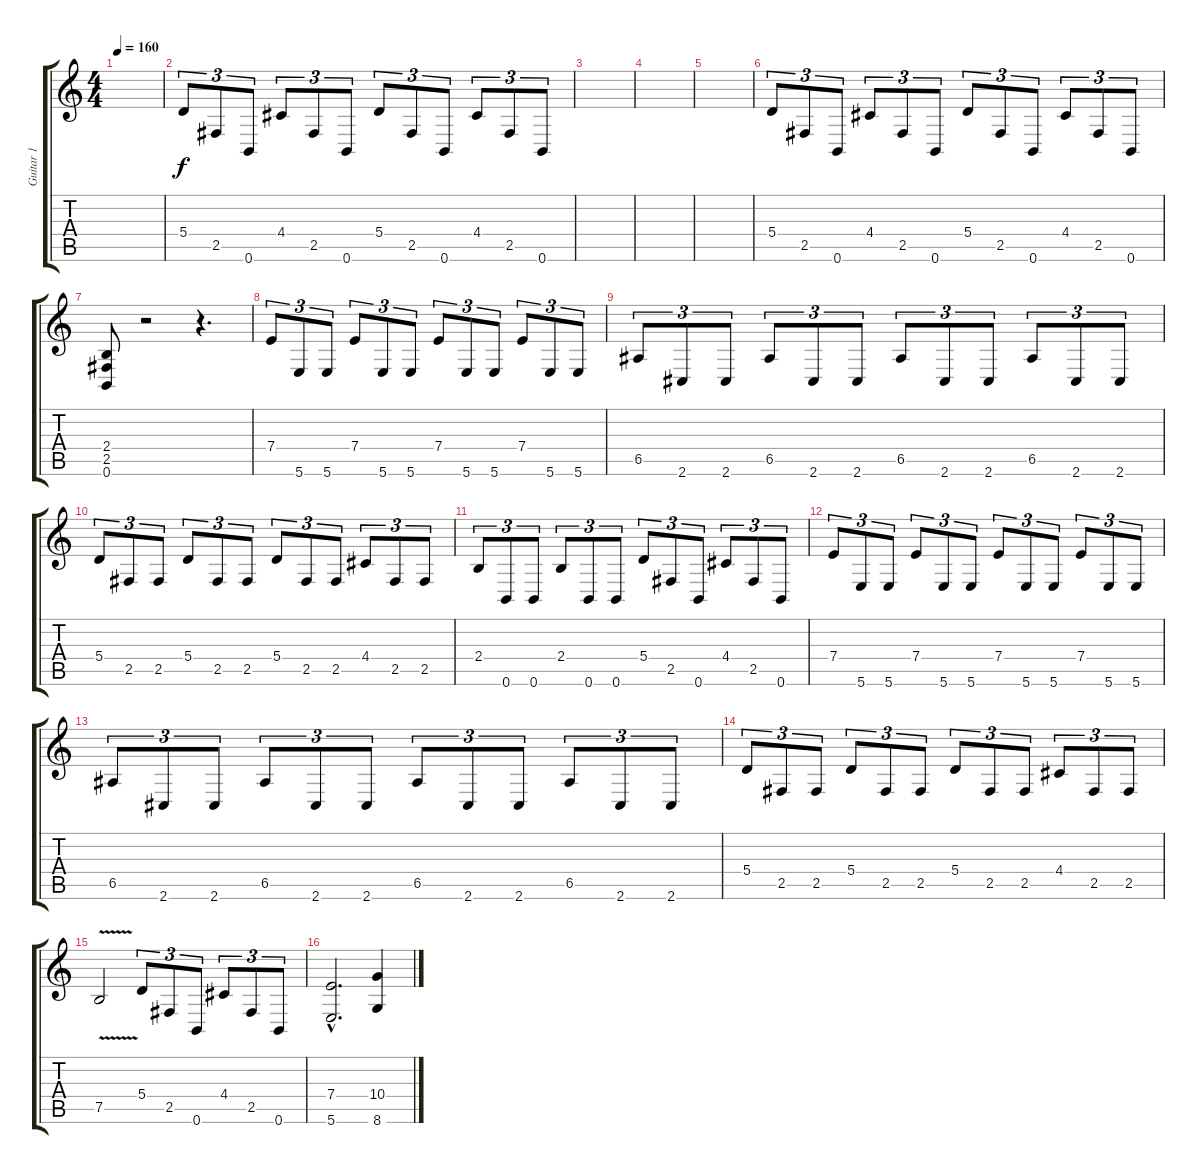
\track ("Guitar 1" "Guitar 1") {instrument distortionguitar}
\staff {score tabs}
\tuning (B3 Gb3 D3 A2 E2 B1) {hide}
\ts (4 4)
\tempo 160
\clef g2
\ks c
|
5.4.8{tu (3 2)} 2.5.8{tu (3 2)} 0.6.8{tu (3 2)} 4.4.8{tu (3 2)} 2.5.8{tu (3 2)} 0.6.8{tu (3 2)} 5.4.8{tu (3 2)} 2.5.8{tu (3 2)} 0.6.8{tu (3 2)} 4.4.8{tu (3 2)} 2.5.8{tu (3 2)} 0.6.8{tu (3 2)} |
|
|
|
5.4.8{tu (3 2)} 2.5.8{tu (3 2)} 0.6.8{tu (3 2)} 4.4.8{tu (3 2)} 2.5.8{tu (3 2)} 0.6.8{tu (3 2)} 5.4.8{tu (3 2)} 2.5.8{tu (3 2)} 0.6.8{tu (3 2)} 4.4.8{tu (3 2)} 2.5.8{tu (3 2)} 0.6.8{tu (3 2)} |
(2.4 2.5 0.6).8 r.2 r.4{d} |
7.4.8{tu (3 2)} 5.6.8{tu (3 2)} 5.6.8{tu (3 2)} 7.4.8{tu (3 2)} 5.6.8{tu (3 2)} 5.6.8{tu (3 2)} 7.4.8{tu (3 2)} 5.6.8{tu (3 2)} 5.6.8{tu (3 2)} 7.4.8{tu (3 2)} 5.6.8{tu (3 2)} 5.6.8{tu (3 2)} |
6.5.8{tu (3 2)} 2.6.8{tu (3 2)} 2.6.8{tu (3 2)} 6.5.8{tu (3 2)} 2.6.8{tu (3 2)} 2.6.8{tu (3 2)} 6.5.8{tu (3 2)} 2.6.8{tu (3 2)} 2.6.8{tu (3 2)} 6.5.8{tu (3 2)} 2.6.8{tu (3 2)} 2.6.8{tu (3 2)} |
5.4.8{tu (3 2)} 2.5.8{tu (3 2)} 2.5.8{tu (3 2)} 5.4.8{tu (3 2)} 2.5.8{tu (3 2)} 2.5.8{tu (3 2)} 5.4.8{tu (3 2)} 2.5.8{tu (3 2)} 2.5.8{tu (3 2)} 4.4.8{tu (3 2)} 2.5.8{tu (3 2)} 2.5.8{tu (3 2)} |
2.4.8{tu (3 2)} 0.6.8{tu (3 2)} 0.6.8{tu (3 2)} 2.4.8{tu (3 2)} 0.6.8{tu (3 2)} 0.6.8{tu (3 2)} 5.4.8{tu (3 2)} 2.5.8{tu (3 2)} 0.6.8{tu (3 2)} 4.4.8{tu (3 2)} 2.5.8{tu (3 2)} 0.6.8{tu (3 2)} |
7.4.8{tu (3 2)} 5.6.8{tu (3 2)} 5.6.8{tu (3 2)} 7.4.8{tu (3 2)} 5.6.8{tu (3 2)} 5.6.8{tu (3 2)} 7.4.8{tu (3 2)} 5.6.8{tu (3 2)} 5.6.8{tu (3 2)} 7.4.8{tu (3 2)} 5.6.8{tu (3 2)} 5.6.8{tu (3 2)} |
6.5.8{tu (3 2)} 2.6.8{tu (3 2)} 2.6.8{tu (3 2)} 6.5.8{tu (3 2)} 2.6.8{tu (3 2)} 2.6.8{tu (3 2)} 6.5.8{tu (3 2)} 2.6.8{tu (3 2)} 2.6.8{tu (3 2)} 6.5.8{tu (3 2)} 2.6.8{tu (3 2)} 2.6.8{tu (3 2)} |
5.4.8{tu (3 2)} 2.5.8{tu (3 2)} 2.5.8{tu (3 2)} 5.4.8{tu (3 2)} 2.5.8{tu (3 2)} 2.5.8{tu (3 2)} 5.4.8{tu (3 2)} 2.5.8{tu (3 2)} 2.5.8{tu (3 2)} 4.4.8{tu (3 2)} 2.5.8{tu (3 2)} 2.5.8{tu (3 2)} |
7.5{v}.2 5.4.8{tu (3 2)} 2.5.8{tu (3 2)} 0.6.8{tu (3 2)} 4.4.8{tu (3 2)} 2.5.8{tu (3 2)} 0.6.8{tu (3 2)} |
(7.4{hac} 5.6{hac}).2{d} (10.4 8.6).4
